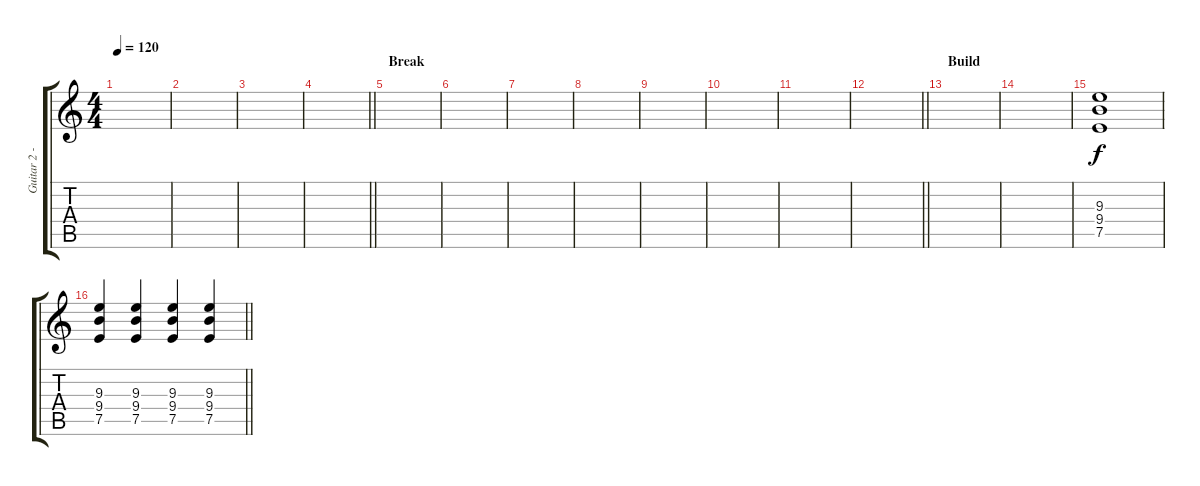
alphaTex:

\track ("Guitar 2 - Distorted" "Guitar 2 -") {instrument distortionguitar}
\staff {score tabs}
\tuning (E4 B3 G3 D3 A2 E2) {hide}
\ts (4 4)
\tempo 120
\clef g2
\ks c
|
|
|
\barLineRight lightlight
|
\section ("" "Break")
|
|
|
|
|
|
|
\barLineRight lightlight
|
\section ("" "Build")
|
|
(9.3 9.4 7.5).1 |
\barLineRight lightlight
(9.3 9.4 7.5).4 (9.3 9.4 7.5).4 (9.3 9.4 7.5).4 (9.3 9.4 7.5).4
